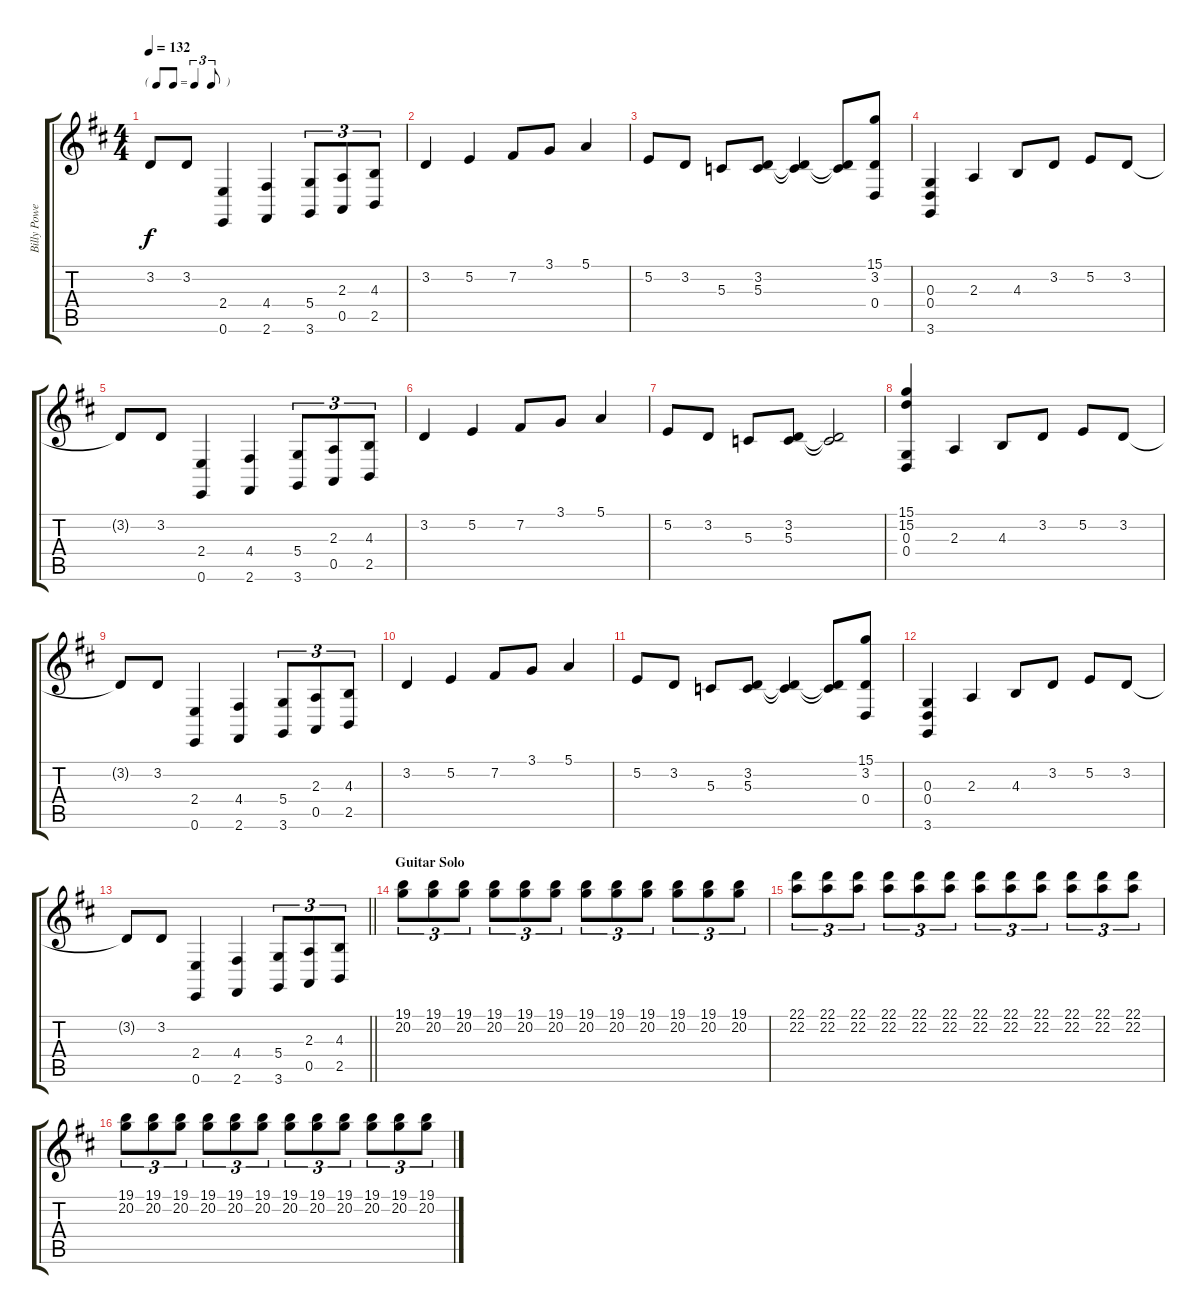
\track ("Billy Powell - Piano (RH)" "Billy Powe") {instrument acousticgrandpiano}
\staff {score tabs}
\tuning (E4 B3 G3 D3 A2 E2) {hide}
\ts (4 4)
\tf triplet8th
\tempo 132
\clef g2
\ks d
3.2{t}.8{dy f} 3.2.8 (2.4 0.6).4 (4.4 2.6).4 (5.4 3.6).8{tu (3 2)} (2.3 0.5).8{tu (3 2)} (4.3 2.5).8{tu (3 2)} |
3.2.4 5.2.4 7.2.8 3.1.8 5.1.4 |
5.2.8 3.2.8 5.3.8 (3.2 5.3).8 (3.2{t} 5.3{t}).4 (3.2{t} 5.3{t}).8 (15.1 3.2 0.4).8 |
(0.3 0.4 3.6).4 2.3.4 4.3.8 3.2.8 5.2.8 3.2.8 |
3.2{t}.8 3.2.8 (2.4 0.6).4 (4.4 2.6).4 (5.4 3.6).8{tu (3 2)} (2.3 0.5).8{tu (3 2)} (4.3 2.5).8{tu (3 2)} |
3.2.4 5.2.4 7.2.8 3.1.8 5.1.4 |
5.2.8 3.2.8 5.3.8 (3.2 5.3).8 (3.2{t} 5.3{t}).2 |
(15.1 15.2 0.3 0.4).4 2.3.4 4.3.8 3.2.8 5.2.8 3.2.8 |
3.2{t}.8 3.2.8 (2.4 0.6).4 (4.4 2.6).4 (5.4 3.6).8{tu (3 2)} (2.3 0.5).8{tu (3 2)} (4.3 2.5).8{tu (3 2)} |
3.2.4 5.2.4 7.2.8 3.1.8 5.1.4 |
5.2.8 3.2.8 5.3.8 (3.2 5.3).8 (3.2{t} 5.3{t}).4 (3.2{t} 5.3{t}).8 (15.1 3.2 0.4).8 |
(0.3 0.4 3.6).4 2.3.4 4.3.8 3.2.8 5.2.8 3.2.8 |
\barLineRight lightlight
3.2{t}.8 3.2.8 (2.4 0.6).4 (4.4 2.6).4 (5.4 3.6).8{tu (3 2)} (2.3 0.5).8{tu (3 2)} (4.3 2.5).8{tu (3 2)} |
\section ("" "Guitar Solo")
(19.1 20.2).8{tu (3 2)} (19.1 20.2).8{tu (3 2)} (19.1 20.2).8{tu (3 2)} (19.1 20.2).8{tu (3 2)} (19.1 20.2).8{tu (3 2)} (19.1 20.2).8{tu (3 2)} (19.1 20.2).8{tu (3 2)} (19.1 20.2).8{tu (3 2)} (19.1 20.2).8{tu (3 2)} (19.1 20.2).8{tu (3 2)} (19.1 20.2).8{tu (3 2)} (19.1 20.2).8{tu (3 2)} |
(22.1 22.2).8{tu (3 2)} (22.1 22.2).8{tu (3 2)} (22.1 22.2).8{tu (3 2)} (22.1 22.2).8{tu (3 2)} (22.1 22.2).8{tu (3 2)} (22.1 22.2).8{tu (3 2)} (22.1 22.2).8{tu (3 2)} (22.1 22.2).8{tu (3 2)} (22.1 22.2).8{tu (3 2)} (22.1 22.2).8{tu (3 2)} (22.1 22.2).8{tu (3 2)} (22.1 22.2).8{tu (3 2)} |
(19.1 20.2).8{tu (3 2)} (19.1 20.2).8{tu (3 2)} (19.1 20.2).8{tu (3 2)} (19.1 20.2).8{tu (3 2)} (19.1 20.2).8{tu (3 2)} (19.1 20.2).8{tu (3 2)} (19.1 20.2).8{tu (3 2)} (19.1 20.2).8{tu (3 2)} (19.1 20.2).8{tu (3 2)} (19.1 20.2).8{tu (3 2)} (19.1 20.2).8{tu (3 2)} (19.1 20.2).8{tu (3 2)}
